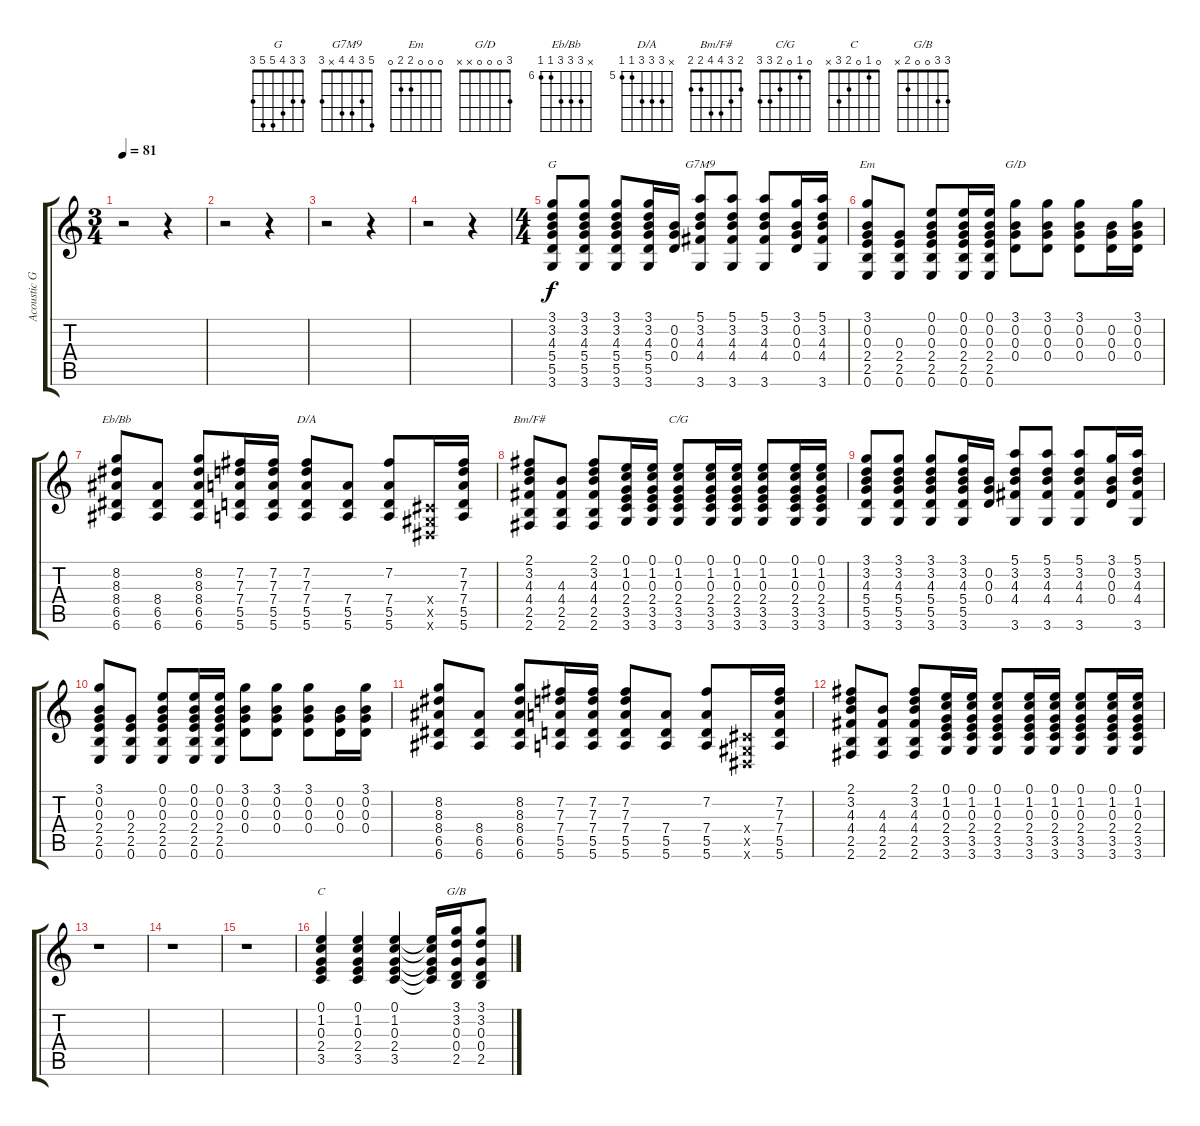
\track ("Acoustic Guitar" "Acoustic G") {instrument acousticguitarsteel}
\staff {score tabs}
\tuning (E4 B3 G3 D3 A2 E2) {hide}
\chord ("G" 3 3 4 5 5 3)
\chord ("G7M9" 5 3 4 4 x 3)
\chord ("Em" 0 0 0 2 2 0)
\chord ("G/D" 3 0 0 0 x x)
\chord ("Eb/Bb" x 8 8 8 6 6) {firstfret 6}
\chord ("D/A" x 7 7 7 5 5) {firstfret 5}
\chord ("Bm/F#" 2 3 4 4 2 2)
\chord ("C/G" 0 1 0 2 3 3)
\chord ("C" 0 1 0 2 3 x)
\chord ("G/B" 3 3 0 0 2 x)
\ts (3 4)
\tempo 81
\clef g2
\ks c
r.2{dy f instrument acousticguitarsteel} r.4 |
r.2 r.4 |
r.2 r.4 |
r.2 r.4 |
\ts (4 4)
(3.1 3.2 4.3 5.4 5.5 3.6).8{ch "G"} (3.1 3.2 4.3 5.4 5.5 3.6).8 (3.1 3.2 4.3 5.4 5.5 3.6).8 (3.1 3.2 4.3 5.4 5.5 3.6).16 (0.2 0.3 0.4).16 (5.1 3.2 4.3 4.4 3.6).8{ch "G7M9"} (5.1 3.2 4.3 4.4 3.6).8 (5.1 3.2 4.3 4.4 3.6).8 (3.1 0.2 0.3 0.4).16 (5.1 3.2 4.3 4.4 3.6).16 |
(3.1 0.2 0.3 2.4 2.5 0.6).8{ch "Em"} (0.3 2.4 2.5 0.6).8 (0.1 0.2 0.3 2.4 2.5 0.6).8 (0.1 0.2 0.3 2.4 2.5 0.6).16 (0.1 0.2 0.3 2.4 2.5 0.6).16 (3.1 0.2 0.3 0.4).8{ch "G/D"} (3.1 0.2 0.3 0.4).8 (3.1 0.2 0.3 0.4).8 (0.2 0.3 0.4).16 (3.1 0.2 0.3 0.4).16 |
(8.2 8.3 8.4 6.5 6.6).8{ch "Eb/Bb"} (8.4 6.5 6.6).8 (8.2 8.3 8.4 6.5 6.6).8 (7.2 7.3 7.4 5.5 5.6).16 (7.2 7.3 7.4 5.5 5.6).16 (7.2 7.3 7.4 5.5 5.6).8{ch "D/A"} (7.4 5.5 5.6).8 (7.2 7.4 5.5 5.6).8 (-1.4{x} -1.5{x} -1.6{x}).16 (7.2 7.3 7.4 5.5 5.6).16 |
(2.1 3.2 4.3 4.4 2.5 2.6).8{ch "Bm/F#"} (4.3 4.4 2.5 2.6).8 (2.1 3.2 4.3 4.4 2.5 2.6).8 (0.1 1.2 0.3 2.4 3.5 3.6).16 (0.1 1.2 0.3 2.4 3.5 3.6).16 (0.1 1.2 0.3 2.4 3.5 3.6).8{ch "C/G"} (0.1 1.2 0.3 2.4 3.5 3.6).16 (0.1 1.2 0.3 2.4 3.5 3.6).16 (0.1 1.2 0.3 2.4 3.5 3.6).8 (0.1 1.2 0.3 2.4 3.5 3.6).16 (0.1 1.2 0.3 2.4 3.5 3.6).16 |
(3.1 3.2 4.3 5.4 5.5 3.6).8 (3.1 3.2 4.3 5.4 5.5 3.6).8 (3.1 3.2 4.3 5.4 5.5 3.6).8 (3.1 3.2 4.3 5.4 5.5 3.6).16 (0.2 0.3 0.4).16 (5.1 3.2 4.3 4.4 3.6).8 (5.1 3.2 4.3 4.4 3.6).8 (5.1 3.2 4.3 4.4 3.6).8 (3.1 0.2 0.3 0.4).16 (5.1 3.2 4.3 4.4 3.6).16 |
(3.1 0.2 0.3 2.4 2.5 0.6).8 (0.3 2.4 2.5 0.6).8 (0.1 0.2 0.3 2.4 2.5 0.6).8 (0.1 0.2 0.3 2.4 2.5 0.6).16 (0.1 0.2 0.3 2.4 2.5 0.6).16 (3.1 0.2 0.3 0.4).8 (3.1 0.2 0.3 0.4).8 (3.1 0.2 0.3 0.4).8 (0.2 0.3 0.4).16 (3.1 0.2 0.3 0.4).16 |
(8.2 8.3 8.4 6.5 6.6).8 (8.4 6.5 6.6).8 (8.2 8.3 8.4 6.5 6.6).8 (7.2 7.3 7.4 5.5 5.6).16 (7.2 7.3 7.4 5.5 5.6).16 (7.2 7.3 7.4 5.5 5.6).8 (7.4 5.5 5.6).8 (7.2 7.4 5.5 5.6).8 (-1.4{x} -1.5{x} -1.6{x}).16 (7.2 7.3 7.4 5.5 5.6).16 |
(2.1 3.2 4.3 4.4 2.5 2.6).8 (4.3 4.4 2.5 2.6).8 (2.1 3.2 4.3 4.4 2.5 2.6).8 (0.1 1.2 0.3 2.4 3.5 3.6).16 (0.1 1.2 0.3 2.4 3.5 3.6).16 (0.1 1.2 0.3 2.4 3.5 3.6).8 (0.1 1.2 0.3 2.4 3.5 3.6).16 (0.1 1.2 0.3 2.4 3.5 3.6).16 (0.1 1.2 0.3 2.4 3.5 3.6).8 (0.1 1.2 0.3 2.4 3.5 3.6).16 (0.1 1.2 0.3 2.4 3.5 3.6).16 |
r.1 |
r.1 |
r.1 |
(0.1 1.2 0.3 2.4 3.5).4{ch "C"} (0.1 1.2 0.3 2.4 3.5).4 (0.1 1.2 0.3 2.4 3.5).4 (0.1{t} 1.2{t} 0.3{t} 2.4{t} 3.5{t}).16 (3.1 3.2 0.3 0.4 2.5).16{ch "G/B"} (3.1 3.2 0.3 0.4 2.5).8
